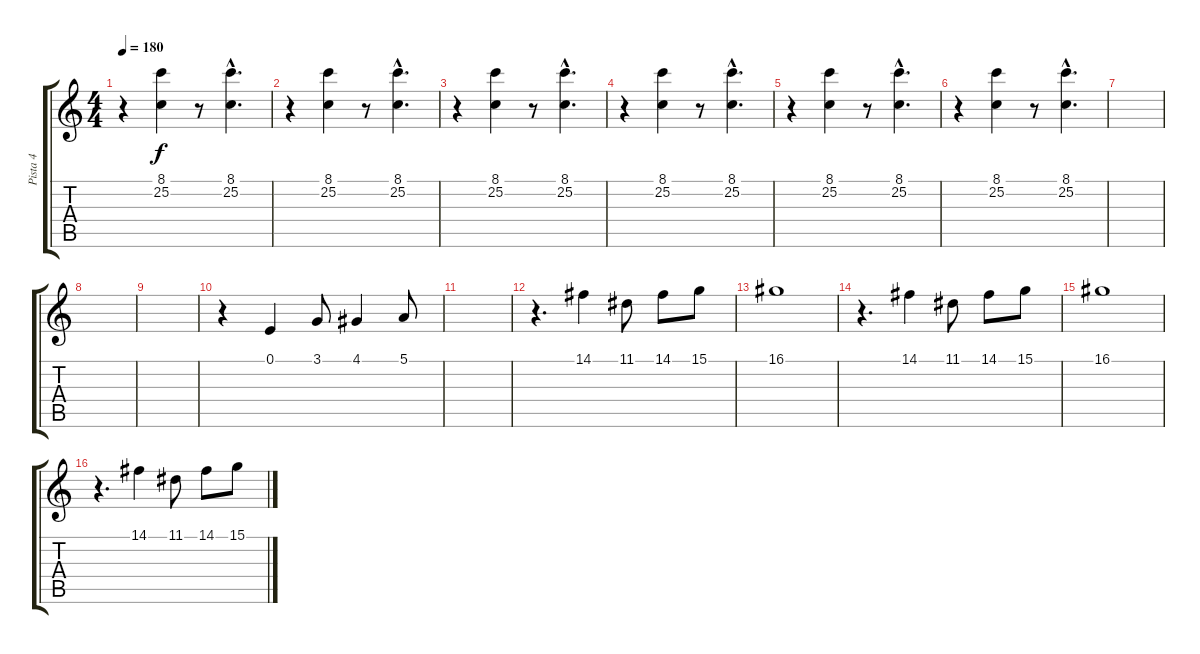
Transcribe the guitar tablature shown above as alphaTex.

\track ("Pista 4" "Pista 4") {instrument pizzicatostrings}
\staff {score tabs}
\tuning (E4 B3 G3 D3 A2 E2) {hide}
\ts (4 4)
\tempo 180
\clef g2
\ks c
r.4{dy f} (8.1 25.2).4 r.8 (8.1{hac} 25.2{hac}).4{d} |
r.4 (8.1 25.2).4 r.8 (8.1{hac} 25.2{hac}).4{d} |
r.4 (8.1 25.2).4 r.8 (8.1{hac} 25.2{hac}).4{d} |
r.4 (8.1 25.2).4 r.8 (8.1{hac} 25.2{hac}).4{d} |
r.4 (8.1 25.2).4 r.8 (8.1{hac} 25.2{hac}).4{d} |
r.4 (8.1 25.2).4 r.8 (8.1{hac} 25.2{hac}).4{d} |
|
|
|
r.4{volume 13} 0.1.4 3.1.8 4.1.4 5.1.8 |
|
r.4{d} 14.1.4 11.1.8 14.1.8 15.1.8 |
16.1.1 |
r.4{d} 14.1.4 11.1.8 14.1.8 15.1.8 |
16.1.1 |
r.4{d} 14.1.4 11.1.8 14.1.8 15.1.8
